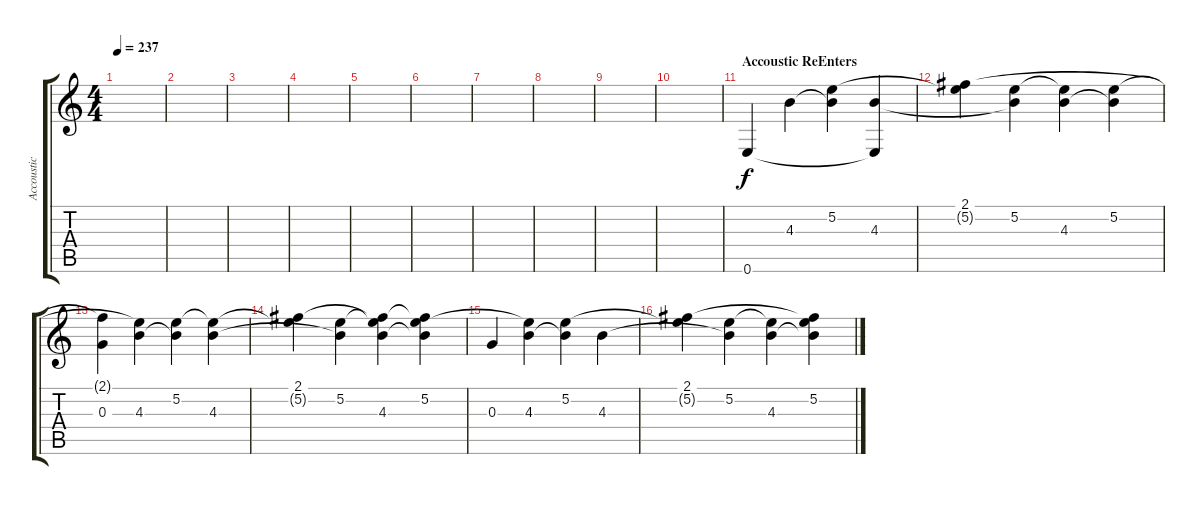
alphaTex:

\track ("Accoustic Yoe" "Accoustic ") {instrument acousticguitarnylon}
\staff {score tabs}
\tuning (E4 B3 G3 D3 A2 E2) {hide}
\ts (4 4)
\tempo 237
\clef g2
\ks c
|
|
|
|
|
|
|
|
|
|
\section ("" "Accoustic ReEnters")
0.6.4{volume 10 instrument acousticguitarnylon} 4.3.4 (5.2 4.3{t}).4 (4.3 0.6{t}).4 |
(2.1 5.2{t}).4 (5.2 4.3{t}).4 (5.2{t} 4.3).4 (5.2 4.3{t}).4 |
(2.1{t} 0.3).4 (5.2{t} 4.3).4 (5.2 4.3{t}).4 (5.2{t} 4.3).4 |
(2.1 5.2{t}).4 (5.2 4.3{t}).4 (2.1{t} 5.2{t} 4.3).4 (2.1{t} 5.2 4.3{t}).4 |
0.3.4 (5.2{t} 4.3).4 (5.2 4.3{t}).4 4.3.4 |
(2.1 5.2{t}).4 (5.2 4.3{t}).4 (5.2{t} 4.3).4 (2.1{t} 5.2 4.3{t}).4
